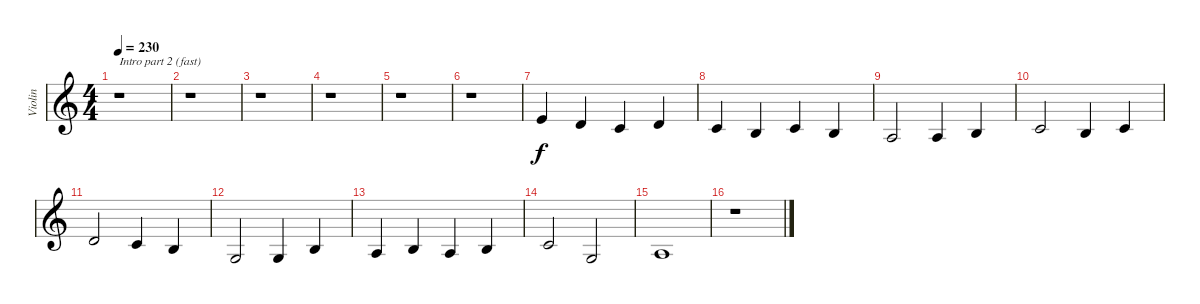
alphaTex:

\track ("Violin" "Violin") {instrument violin}
\staff {score}
\tuning (E4 B3 G3 D3 A2 E2) {hide}
\ts (4 4)
\tempo 230
\clef g2
\ks c
r.1{txt "Intro part 2 (fast)" dy f} |
r.1 |
r.1 |
r.1 |
r.1 |
r.1 |
0.1.4{volume 16} 3.2.4 1.2.4 3.2.4 |
1.2.4 0.2.4 1.2.4 0.2.4 |
2.3.2 2.3.4 0.2.4 |
1.2.2 0.2.4 1.2.4 |
3.2.2 1.2.4 0.2.4 |
0.3.2 0.3.4 0.2.4 |
2.3.4 0.2.4 2.3.4 0.2.4 |
1.2.2 0.3.2 |
2.3.1 |
r.1
